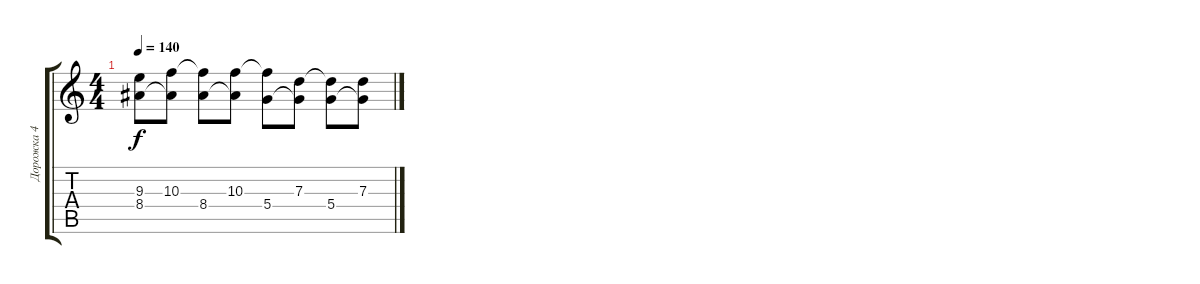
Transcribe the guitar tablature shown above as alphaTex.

\track ("Дорожка 4" "Дорожка 4") {instrument acousticguitarsteel}
\staff {score tabs}
\tuning (E4 B3 G3 D3 A2 E2) {hide}
\ts (4 4)
\tempo 140
\clef g2
\ks c
(9.3{t} 8.4).8{dy f} (10.3 8.4{t}).8 (10.3{t} 8.4).8 (10.3 8.4{t}).8 (10.3{t} 5.4).8 (7.3 5.4{t}).8 (7.3{t} 5.4).8 (7.3 5.4{t}).8
